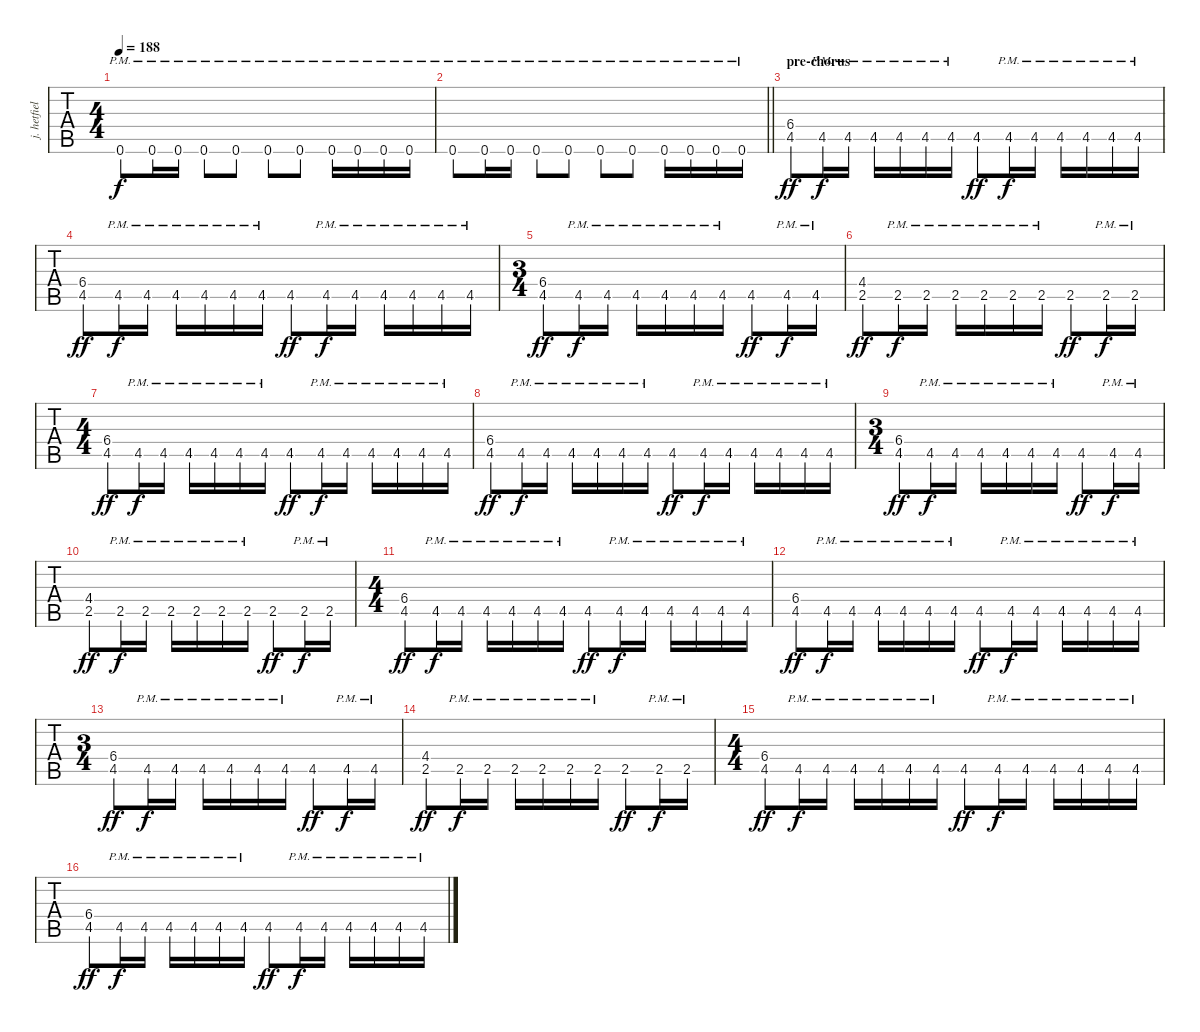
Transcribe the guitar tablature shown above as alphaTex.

\track ("j. hetfield - rhythm guitar" "j. hetfiel") {instrument distortionguitar}
\staff {tabs}
\tuning (E4 B3 G3 D3 A2 E2) {hide}
\ts (4 4)
\tempo 188
\clef g2
\ks c
0.6{pm}.8{dy f} 0.6{pm}.16 0.6{pm}.16 0.6{pm}.8 0.6{pm}.8 0.6{pm}.8 0.6{pm}.8 0.6{pm}.16 0.6{pm}.16 0.6{pm}.16 0.6{pm}.16 |
\barLineRight lightlight
0.6{pm}.8 0.6{pm}.16 0.6{pm}.16 0.6{pm}.8 0.6{pm}.8 0.6{pm}.8 0.6{pm}.8 0.6{pm}.16 0.6{pm}.16 0.6{pm}.16 0.6{pm}.16 |
\section ("" "pre-chorus")
(6.4{ac} 4.5{ac}).8{dy ff} 4.5{pm}.16{dy f} 4.5{pm}.16 4.5{pm}.16 4.5{pm}.16 4.5{pm}.16 4.5{pm}.16 4.5{ac}.8{dy ff} 4.5{pm}.16{dy f} 4.5{pm}.16 4.5{pm}.16 4.5{pm}.16 4.5{pm}.16 4.5{pm}.16 |
(6.4{ac} 4.5{ac}).8{dy ff} 4.5{pm}.16{dy f} 4.5{pm}.16 4.5{pm}.16 4.5{pm}.16 4.5{pm}.16 4.5{pm}.16 4.5{ac}.8{dy ff} 4.5{pm}.16{dy f} 4.5{pm}.16 4.5{pm}.16 4.5{pm}.16 4.5{pm}.16 4.5{pm}.16 |
\ts (3 4)
(6.4{ac} 4.5{ac}).8{dy ff} 4.5{pm}.16{dy f} 4.5{pm}.16 4.5{pm}.16 4.5{pm}.16 4.5{pm}.16 4.5{pm}.16 4.5{ac}.8{dy ff} 4.5{pm}.16{dy f} 4.5{pm}.16 |
(4.4{ac} 2.5{ac}).8{dy ff} 2.5{pm}.16{dy f} 2.5{pm}.16 2.5{pm}.16 2.5{pm}.16 2.5{pm}.16 2.5{pm}.16 2.5{ac}.8{dy ff} 2.5{pm}.16{dy f} 2.5{pm}.16 |
\ts (4 4)
(6.4{ac} 4.5{ac}).8{dy ff} 4.5{pm}.16{dy f} 4.5{pm}.16 4.5{pm}.16 4.5{pm}.16 4.5{pm}.16 4.5{pm}.16 4.5{ac}.8{dy ff} 4.5{pm}.16{dy f} 4.5{pm}.16 4.5{pm}.16 4.5{pm}.16 4.5{pm}.16 4.5{pm}.16 |
(6.4{ac} 4.5{ac}).8{dy ff} 4.5{pm}.16{dy f} 4.5{pm}.16 4.5{pm}.16 4.5{pm}.16 4.5{pm}.16 4.5{pm}.16 4.5{ac}.8{dy ff} 4.5{pm}.16{dy f} 4.5{pm}.16 4.5{pm}.16 4.5{pm}.16 4.5{pm}.16 4.5{pm}.16 |
\ts (3 4)
(6.4{ac} 4.5{ac}).8{dy ff} 4.5{pm}.16{dy f} 4.5{pm}.16 4.5{pm}.16 4.5{pm}.16 4.5{pm}.16 4.5{pm}.16 4.5{ac}.8{dy ff} 4.5{pm}.16{dy f} 4.5{pm}.16 |
(4.4{ac} 2.5{ac}).8{dy ff} 2.5{pm}.16{dy f} 2.5{pm}.16 2.5{pm}.16 2.5{pm}.16 2.5{pm}.16 2.5{pm}.16 2.5{ac}.8{dy ff} 2.5{pm}.16{dy f} 2.5{pm}.16 |
\ts (4 4)
(6.4{ac} 4.5{ac}).8{dy ff} 4.5{pm}.16{dy f} 4.5{pm}.16 4.5{pm}.16 4.5{pm}.16 4.5{pm}.16 4.5{pm}.16 4.5{ac}.8{dy ff} 4.5{pm}.16{dy f} 4.5{pm}.16 4.5{pm}.16 4.5{pm}.16 4.5{pm}.16 4.5{pm}.16 |
(6.4{ac} 4.5{ac}).8{dy ff} 4.5{pm}.16{dy f} 4.5{pm}.16 4.5{pm}.16 4.5{pm}.16 4.5{pm}.16 4.5{pm}.16 4.5{ac}.8{dy ff} 4.5{pm}.16{dy f} 4.5{pm}.16 4.5{pm}.16 4.5{pm}.16 4.5{pm}.16 4.5{pm}.16 |
\ts (3 4)
(6.4{ac} 4.5{ac}).8{dy ff} 4.5{pm}.16{dy f} 4.5{pm}.16 4.5{pm}.16 4.5{pm}.16 4.5{pm}.16 4.5{pm}.16 4.5{ac}.8{dy ff} 4.5{pm}.16{dy f} 4.5{pm}.16 |
(4.4{ac} 2.5{ac}).8{dy ff} 2.5{pm}.16{dy f} 2.5{pm}.16 2.5{pm}.16 2.5{pm}.16 2.5{pm}.16 2.5{pm}.16 2.5{ac}.8{dy ff} 2.5{pm}.16{dy f} 2.5{pm}.16 |
\ts (4 4)
(6.4{ac} 4.5{ac}).8{dy ff} 4.5{pm}.16{dy f} 4.5{pm}.16 4.5{pm}.16 4.5{pm}.16 4.5{pm}.16 4.5{pm}.16 4.5{ac}.8{dy ff} 4.5{pm}.16{dy f} 4.5{pm}.16 4.5{pm}.16 4.5{pm}.16 4.5{pm}.16 4.5{pm}.16 |
(6.4{ac} 4.5{ac}).8{dy ff} 4.5{pm}.16{dy f} 4.5{pm}.16 4.5{pm}.16 4.5{pm}.16 4.5{pm}.16 4.5{pm}.16 4.5{ac}.8{dy ff} 4.5{pm}.16{dy f} 4.5{pm}.16 4.5{pm}.16 4.5{pm}.16 4.5{pm}.16 4.5{pm}.16
